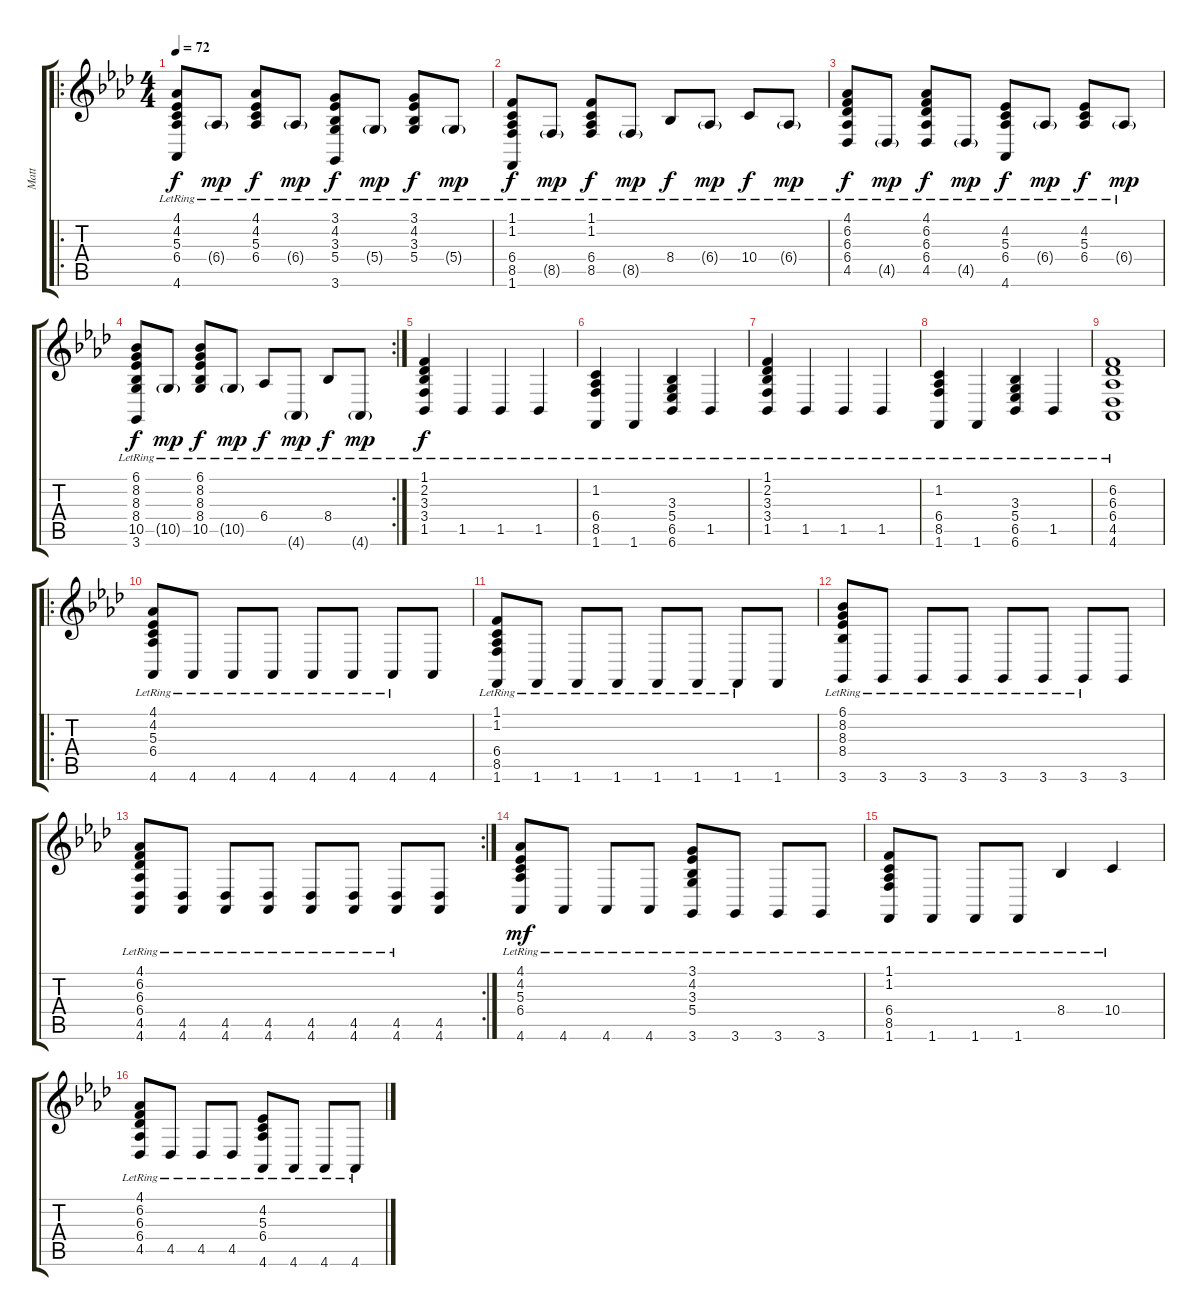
\track ("Matt" "Matt") {instrument acousticgrandpiano}
\staff {score tabs}
\tuning (E4 B3 G3 D3 A2 E2) {hide}
\ro
\ts (4 4)
\tempo 72
\clef g2
\ks ab
(4.1{lr} 4.2{lr} 5.3{lr} 6.4{lr} 4.6{lr}).8{dy f instrument acousticgrandpiano} 6.4{g lr}.8{dy mp} (4.1{lr} 4.2{lr} 5.3{lr} 6.4{lr}).8{dy f} 6.4{g lr}.8{dy mp} (3.1{lr} 4.2{lr} 3.3{lr} 5.4{lr} 3.6{lr}).8{dy f} 5.4{g lr}.8{dy mp} (3.1{lr} 4.2{lr} 3.3{lr} 5.4{lr}).8{dy f} 5.4{g lr}.8{dy mp} |
(1.1{lr} 1.2{lr} 6.4{lr} 8.5{lr} 1.6{lr}).8{dy f} 8.5{g lr}.8{dy mp} (1.1{lr} 1.2{lr} 6.4{lr} 8.5{lr}).8{dy f} 8.5{g lr}.8{dy mp} 8.4{lr}.8{dy f} 6.4{g lr}.8{dy mp} 10.4{lr}.8{dy f} 6.4{g lr}.8{dy mp} |
(4.1{lr} 6.2{lr} 6.3{lr} 6.4{lr} 4.5{lr}).8{dy f} 4.5{g lr}.8{dy mp} (4.1{lr} 6.2{lr} 6.3{lr} 6.4{lr} 4.5{lr}).8{dy f} 4.5{g lr}.8{dy mp} (4.2{lr} 5.3{lr} 6.4{lr} 4.6{lr}).8{dy f} 6.4{g lr}.8{dy mp} (4.2{lr} 5.3{lr} 6.4{lr}).8{dy f} 6.4{g lr}.8{dy mp} |
\rc 2
(6.1{lr} 8.2{lr} 8.3{lr} 8.4{lr} 10.5{lr} 3.6{lr}).8{dy f} 10.5{g lr}.8{dy mp} (6.1{lr} 8.2{lr} 8.3{lr} 8.4{lr} 10.5{lr}).8{dy f} 10.5{g lr}.8{dy mp} 6.4{lr}.8{dy f} 4.6{g lr}.8{dy mp} 8.4{lr}.8{dy f} 4.6{g lr}.8{dy mp} |
(1.1{lr} 2.2{lr} 3.3{lr} 3.4{lr} 1.5{lr}).4{dy f} 1.5{lr}.4 1.5{lr}.4 1.5{lr}.4 |
(1.2{lr} 6.4{lr} 8.5{lr} 1.6{lr}).4 1.6{lr}.4 (3.3{lr} 5.4{lr} 6.5{lr} 6.6{lr}).4 1.5{lr}.4 |
(1.1{lr} 2.2{lr} 3.3{lr} 3.4{lr} 1.5{lr}).4 1.5{lr}.4 1.5{lr}.4 1.5{lr}.4 |
(1.2{lr} 6.4{lr} 8.5{lr} 1.6{lr}).4 1.6{lr}.4 (3.3{lr} 5.4{lr} 6.5{lr} 6.6{lr}).4 1.5{lr}.4 |
(6.2{lr} 6.3{lr} 6.4{lr} 4.5{lr} 4.6{lr}).1 |
\ro
(4.1{lr} 4.2{lr} 5.3{lr} 6.4{lr} 4.6{lr}).8 4.6{lr}.8 4.6{lr}.8 4.6{lr}.8 4.6{lr}.8 4.6{lr}.8 4.6{lr}.8 4.6.8 |
(1.1{lr} 1.2{lr} 6.4{lr} 8.5{lr} 1.6{lr}).8 1.6{lr}.8 1.6{lr}.8 1.6{lr}.8 1.6{lr}.8 1.6{lr}.8 1.6{lr}.8 1.6.8 |
(6.1{lr} 8.2{lr} 8.3{lr} 8.4{lr} 3.6{lr}).8 3.6{lr}.8 3.6{lr}.8 3.6{lr}.8 3.6{lr}.8 3.6{lr}.8 3.6{lr}.8 3.6.8 |
\rc 2
(4.1{lr} 6.2{lr} 6.3{lr} 6.4{lr} 4.5{lr} 4.6{lr}).8 (4.5{lr} 4.6{lr}).8 (4.5{lr} 4.6{lr}).8 (4.5{lr} 4.6{lr}).8 (4.5{lr} 4.6{lr}).8 (4.5{lr} 4.6{lr}).8 (4.5{lr} 4.6{lr}).8 (4.5 4.6).8 |
(4.1{lr} 4.2{lr} 5.3{lr} 6.4{lr} 4.6{lr}).8{dy mf} 4.6{lr}.8 4.6{lr}.8 4.6{lr}.8 (3.1{lr} 4.2{lr} 3.3{lr} 5.4{lr} 3.6{lr}).8 3.6{lr}.8 3.6{lr}.8 3.6{lr}.8 |
(1.1{lr} 1.2{lr} 6.4{lr} 8.5{lr} 1.6{lr}).8 1.6{lr}.8 1.6{lr}.8 1.6{lr}.8 8.4{lr}.4 10.4{lr}.4 |
(4.1{lr} 6.2{lr} 6.3{lr} 6.4{lr} 4.5{lr}).8 4.5{lr}.8 4.5{lr}.8 4.5{lr}.8 (4.2{lr} 5.3{lr} 6.4{lr} 4.6{lr}).8 4.6{lr}.8 4.6{lr}.8 4.6{lr}.8
